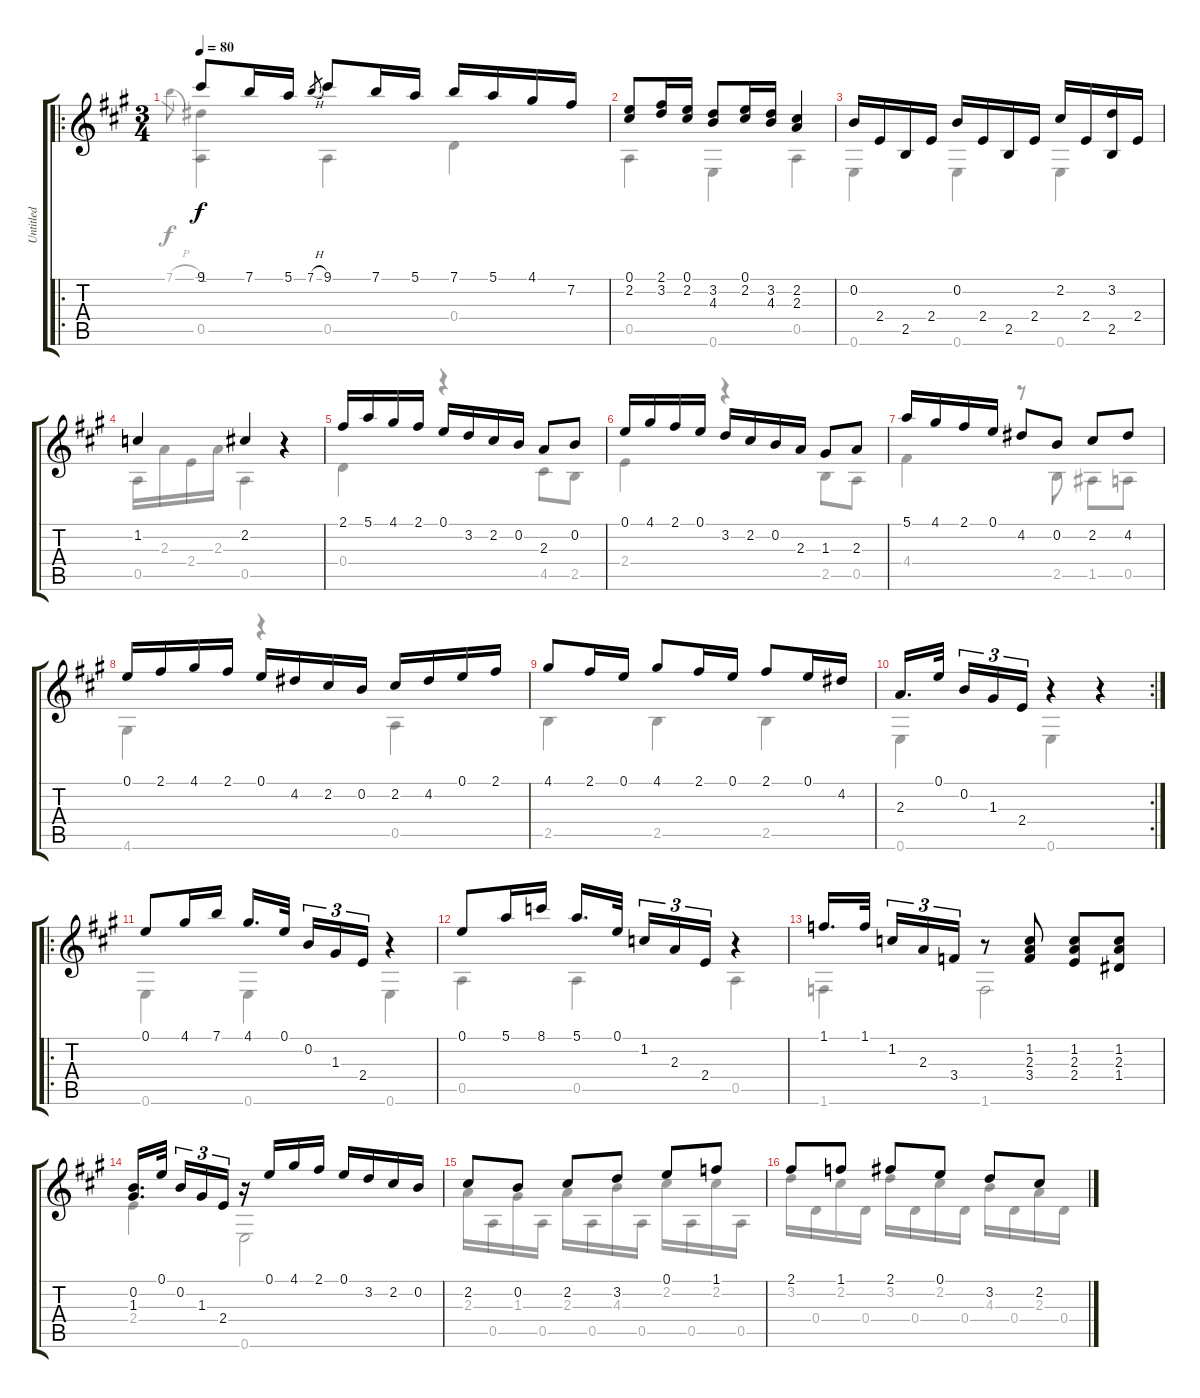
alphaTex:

\track ("Untitled" "Untitled") {instrument acousticguitarnylon}
\staff {score tabs}
\tuning (E4 B3 G3 D3 A2 E2) {hide}
\voice
\ro
\ts (3 4)
\tempo 80
\clef g2
\ks a
9.1.8{dy f instrument acousticguitarnylon} 7.1.16 5.1.16 7.1{h}.8{gr} 9.1.8 7.1.16 5.1.16 7.1.16 5.1.16 4.1.16 7.2.16 |
(0.1 2.2).8 (2.1 3.2).16 (0.1 2.2).16 (3.2 4.3).8 (0.1 2.2).16 (3.2 4.3).16 (2.2 2.3).4 |
0.2.16 2.4.16 2.5.16 2.4.16 0.2.16 2.4.16 2.5.16 2.4.16 2.2.16 2.4.16 (3.2 2.5).16 2.4.16 |
1.2.4 2.2.4 r.4 |
2.1.16 5.1.16 4.1.16 2.1.16 0.1.16 3.2.16 2.2.16 0.2.16 2.3.8 0.2.8 |
0.1.16 4.1.16 2.1.16 0.1.16 3.2.16 2.2.16 0.2.16 2.3.16 1.3.8 2.3.8 |
5.1.16 4.1.16 2.1.16 0.1.16 4.2.8 0.2.8 2.2.8 4.2.8 |
0.1.16 2.1.16 4.1.16 2.1.16 0.1.16 4.2.16 2.2.16 0.2.16 2.2.16 4.2.16 0.1.16 2.1.16 |
4.1.8 2.1.16 0.1.16 4.1.8 2.1.16 0.1.16 2.1.8 0.1.16 4.2.16 |
\rc 2
2.3.16{d} 0.1.32{beam splitsecondary} 0.2.16{tu (3 2)} 1.3.16{tu (3 2)} 2.4.16{tu (3 2)} r.4 r.4 |
\ro
0.1.8 4.1.16 7.1.16 4.1.16{d} 0.1.32{beam splitsecondary} 0.2.16{tu (3 2)} 1.3.16{tu (3 2)} 2.4.16{tu (3 2)} r.4 |
0.1.8 5.1.16 8.1.16 5.1.16{d} 0.1.32{beam splitsecondary} 1.2.16{tu (3 2)} 2.3.16{tu (3 2)} 2.4.16{tu (3 2)} r.4 |
1.1.16{d} 1.1.32{beam splitsecondary} 1.2.16{tu (3 2)} 2.3.16{tu (3 2)} 3.4.16{tu (3 2)} r.8 (1.2 2.3 3.4).8 (1.2 2.3 2.4).8 (1.2 2.3 1.4).8 |
(0.2 1.3).16{d} 0.1.32{beam splitsecondary} 0.2.16{tu (3 2)} 1.3.16{tu (3 2)} 2.4.16{tu (3 2)} r.16 0.1.16 4.1.16 2.1.16 0.1.16 3.2.16 2.2.16 0.2.16 |
2.2.8 0.2.8 2.2.8 3.2.8 0.1.8 1.1.8 |
2.1.8 1.1.8 2.1.8 0.1.8 3.2.8 2.2.8
\voice
\clef g2
\ottava regular
\simile none
\ks a
7.1{h}.8{gr dy f} (-1.1 0.5).4 0.5.4 0.4.4 |
0.5.4 0.6.4 0.5.4 |
0.6.4 0.6.4 0.6.4 |
0.5.16 2.3.16 2.4.16 2.3.16 0.5.4 r.4 |
0.4.4 r.4 4.5.8 2.5.8 |
2.4.4 r.4 2.5.8 0.5.8 |
4.4.4 r.8 2.5.8 1.5.8 0.5.8 |
4.6.4 r.4 0.5.4 |
2.5.4 2.5.4 2.5.4 |
0.6.4 0.6.4 r.4 |
0.6.4 0.6.4 0.6.4 |
0.5.4 0.5.4 0.5.4 |
1.6.4 1.6.2 |
2.4.4 0.6.2 |
2.3.16 0.5.16 1.3.16 0.5.16 2.3.16 0.5.16 4.3.16 0.5.16 2.2.16 0.5.16 2.2.16 0.5.16 |
3.2.16 0.4.16 2.2.16 0.4.16 3.2.16 0.4.16 2.2.16 0.4.16 4.3.16 0.4.16 2.3.16 0.4.16
